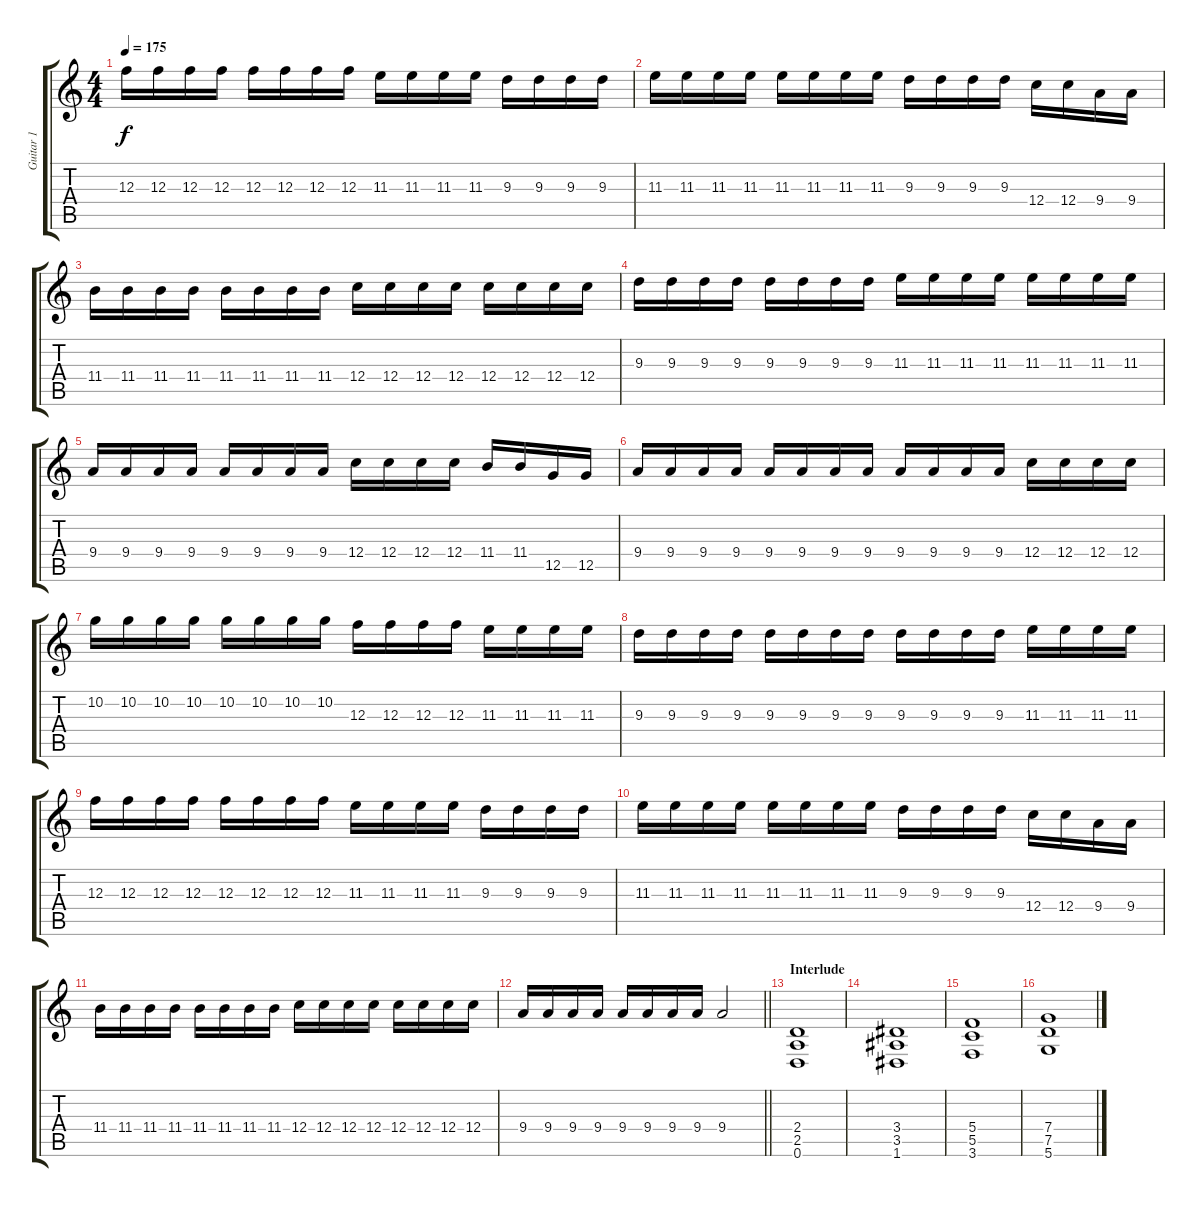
\track ("Guitar 1" "Guitar 1") {instrument distortionguitar}
\staff {score tabs}
\tuning (D4 A3 F3 C3 G2 D2) {hide}
\ts (4 4)
\tempo 175
\clef g2
\ks c
12.3.16{dy f} 12.3.16 12.3.16 12.3.16 12.3.16 12.3.16 12.3.16 12.3.16 11.3.16 11.3.16 11.3.16 11.3.16 9.3.16 9.3.16 9.3.16 9.3.16 |
11.3.16 11.3.16 11.3.16 11.3.16 11.3.16 11.3.16 11.3.16 11.3.16 9.3.16 9.3.16 9.3.16 9.3.16 12.4.16 12.4.16 9.4.16 9.4.16 |
11.4.16 11.4.16 11.4.16 11.4.16 11.4.16 11.4.16 11.4.16 11.4.16 12.4.16 12.4.16 12.4.16 12.4.16 12.4.16 12.4.16 12.4.16 12.4.16 |
9.3.16 9.3.16 9.3.16 9.3.16 9.3.16 9.3.16 9.3.16 9.3.16 11.3.16 11.3.16 11.3.16 11.3.16 11.3.16 11.3.16 11.3.16 11.3.16 |
9.4.16 9.4.16 9.4.16 9.4.16 9.4.16 9.4.16 9.4.16 9.4.16 12.4.16 12.4.16 12.4.16 12.4.16 11.4.16 11.4.16 12.5.16 12.5.16 |
9.4.16 9.4.16 9.4.16 9.4.16 9.4.16 9.4.16 9.4.16 9.4.16 9.4.16 9.4.16 9.4.16 9.4.16 12.4.16 12.4.16 12.4.16 12.4.16 |
10.2.16 10.2.16 10.2.16 10.2.16 10.2.16 10.2.16 10.2.16 10.2.16 12.3.16 12.3.16 12.3.16 12.3.16 11.3.16 11.3.16 11.3.16 11.3.16 |
9.3.16 9.3.16 9.3.16 9.3.16 9.3.16 9.3.16 9.3.16 9.3.16 9.3.16 9.3.16 9.3.16 9.3.16 11.3.16 11.3.16 11.3.16 11.3.16 |
12.3.16 12.3.16 12.3.16 12.3.16 12.3.16 12.3.16 12.3.16 12.3.16 11.3.16 11.3.16 11.3.16 11.3.16 9.3.16 9.3.16 9.3.16 9.3.16 |
11.3.16 11.3.16 11.3.16 11.3.16 11.3.16 11.3.16 11.3.16 11.3.16 9.3.16 9.3.16 9.3.16 9.3.16 12.4.16 12.4.16 9.4.16 9.4.16 |
11.4.16 11.4.16 11.4.16 11.4.16 11.4.16 11.4.16 11.4.16 11.4.16 12.4.16 12.4.16 12.4.16 12.4.16 12.4.16 12.4.16 12.4.16 12.4.16 |
\barLineRight lightlight
9.4.16 9.4.16 9.4.16 9.4.16 9.4.16 9.4.16 9.4.16 9.4.16 9.4.2 |
\section ("" "Interlude")
(2.4 2.5 0.6).1 |
(3.4 3.5 1.6).1 |
(5.4 5.5 3.6).1 |
(7.4 7.5 5.6).1
